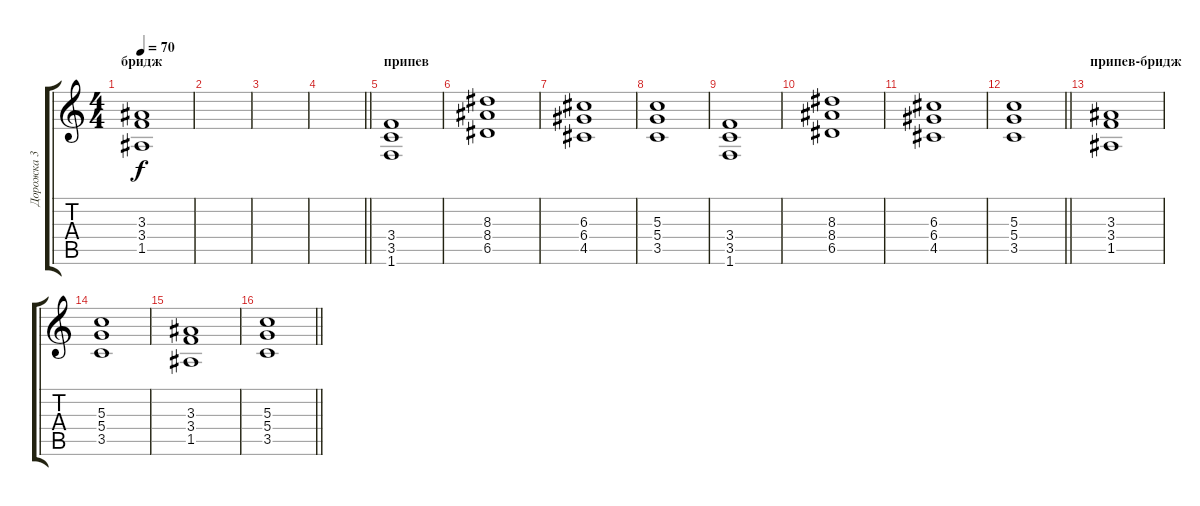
\track ("Дорожка 3" "Дорожка 3") {instrument overdrivenguitar}
\staff {score tabs}
\tuning (E4 B3 G3 D3 A2 E2) {hide}
\ts (4 4)
\section ("" "бридж")
\tempo 70
\clef g2
\ks c
(3.3 3.4 1.5).1{dy f} |
|
|
\barLineRight lightlight
|
\section ("" "припев")
(3.4 3.5 1.6).1 |
(8.3 8.4 6.5).1 |
(6.3 6.4 4.5).1 |
(5.3 5.4 3.5).1 |
(3.4 3.5 1.6).1 |
(8.3 8.4 6.5).1 |
(6.3 6.4 4.5).1 |
\barLineRight lightlight
(5.3 5.4 3.5).1 |
\section ("" "припев-бридж")
(3.3 3.4 1.5).1 |
(5.3 5.4 3.5).1 |
(3.3 3.4 1.5).1 |
\barLineRight lightlight
(5.3 5.4 3.5).1
